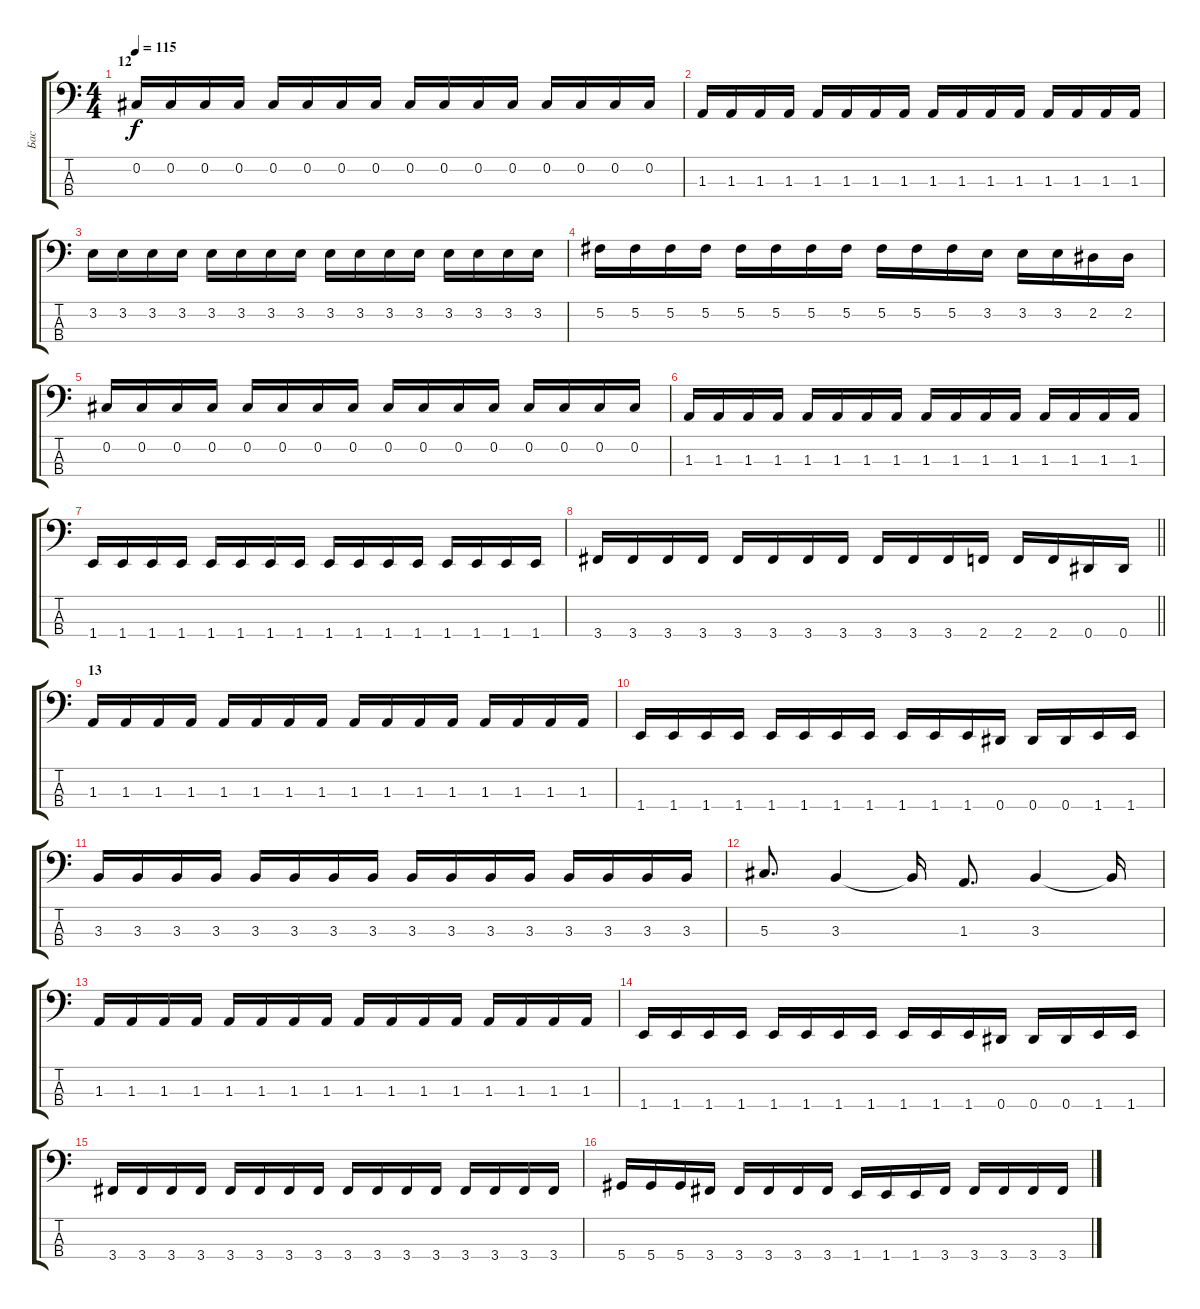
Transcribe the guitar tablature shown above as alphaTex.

\track ("Бас" "Бас") {instrument electricbassfinger}
\staff {score tabs}
\tuning (Gb2 Db2 Ab1 Eb1) {hide}
\ts (4 4)
\section ("" "12")
\tempo 115
\clef f4
\ks c
0.2.16{dy f} 0.2.16 0.2.16 0.2.16 0.2.16 0.2.16 0.2.16 0.2.16 0.2.16 0.2.16 0.2.16 0.2.16 0.2.16 0.2.16 0.2.16 0.2.16 |
1.3.16 1.3.16 1.3.16 1.3.16 1.3.16 1.3.16 1.3.16 1.3.16 1.3.16 1.3.16 1.3.16 1.3.16 1.3.16 1.3.16 1.3.16 1.3.16 |
3.2.16 3.2.16 3.2.16 3.2.16 3.2.16 3.2.16 3.2.16 3.2.16 3.2.16 3.2.16 3.2.16 3.2.16 3.2.16 3.2.16 3.2.16 3.2.16 |
5.2.16 5.2.16 5.2.16 5.2.16 5.2.16 5.2.16 5.2.16 5.2.16 5.2.16 5.2.16 5.2.16 3.2.16 3.2.16 3.2.16 2.2.16 2.2.16 |
0.2.16 0.2.16 0.2.16 0.2.16 0.2.16 0.2.16 0.2.16 0.2.16 0.2.16 0.2.16 0.2.16 0.2.16 0.2.16 0.2.16 0.2.16 0.2.16 |
1.3.16 1.3.16 1.3.16 1.3.16 1.3.16 1.3.16 1.3.16 1.3.16 1.3.16 1.3.16 1.3.16 1.3.16 1.3.16 1.3.16 1.3.16 1.3.16 |
1.4.16 1.4.16 1.4.16 1.4.16 1.4.16 1.4.16 1.4.16 1.4.16 1.4.16 1.4.16 1.4.16 1.4.16 1.4.16 1.4.16 1.4.16 1.4.16 |
\barLineRight lightlight
3.4.16 3.4.16 3.4.16 3.4.16 3.4.16 3.4.16 3.4.16 3.4.16 3.4.16 3.4.16 3.4.16 2.4.16 2.4.16 2.4.16 0.4.16 0.4.16 |
\section ("" "13")
1.3.16 1.3.16 1.3.16 1.3.16 1.3.16 1.3.16 1.3.16 1.3.16 1.3.16 1.3.16 1.3.16 1.3.16 1.3.16 1.3.16 1.3.16 1.3.16 |
1.4.16 1.4.16 1.4.16 1.4.16 1.4.16 1.4.16 1.4.16 1.4.16 1.4.16 1.4.16 1.4.16 0.4.16 0.4.16 0.4.16 1.4.16 1.4.16 |
3.3.16 3.3.16 3.3.16 3.3.16 3.3.16 3.3.16 3.3.16 3.3.16 3.3.16 3.3.16 3.3.16 3.3.16 3.3.16 3.3.16 3.3.16 3.3.16 |
5.3.8{d} 3.3.4 3.3{t}.16 1.3.8{d} 3.3.4 3.3{t}.16 |
1.3.16 1.3.16 1.3.16 1.3.16 1.3.16 1.3.16 1.3.16 1.3.16 1.3.16 1.3.16 1.3.16 1.3.16 1.3.16 1.3.16 1.3.16 1.3.16 |
1.4.16 1.4.16 1.4.16 1.4.16 1.4.16 1.4.16 1.4.16 1.4.16 1.4.16 1.4.16 1.4.16 0.4.16 0.4.16 0.4.16 1.4.16 1.4.16 |
3.4.16 3.4.16 3.4.16 3.4.16 3.4.16 3.4.16 3.4.16 3.4.16 3.4.16 3.4.16 3.4.16 3.4.16 3.4.16 3.4.16 3.4.16 3.4.16 |
5.4.16 5.4.16 5.4.16 3.4.16 3.4.16 3.4.16 3.4.16 3.4.16 1.4.16 1.4.16 1.4.16 3.4.16 3.4.16 3.4.16 3.4.16 3.4.16
